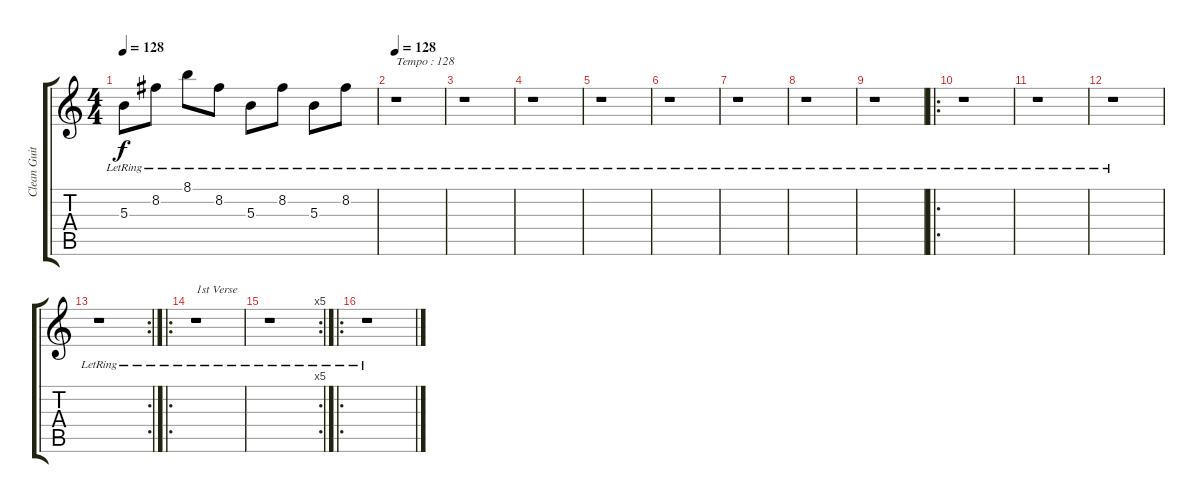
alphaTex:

\track ("Clean Guitar II" "Clean Guit") {instrument acousticguitarsteel}
\staff {score tabs}
\tuning (Eb4 Bb3 Gb3 Db3 Ab2 Eb2) {hide}
\ts (4 4)
\tempo 128
\clef g2
\ks c
5.3{lr}.8{dy f} 8.2{lr}.8 8.1{lr}.8 8.2{lr}.8 5.3{lr}.8 8.2{lr}.8 5.3{lr}.8 8.2{lr}.8 |
\tempo 128
r.1{txt "Tempo : 128"} |
r.1 |
r.1 |
r.1 |
r.1 |
r.1 |
r.1 |
r.1 |
\ro
r.1 |
r.1 |
r.1 |
\rc 2
r.1 |
\ro
r.1{txt "1st Verse"} |
\rc 5
r.1 |
\ro
r.1
